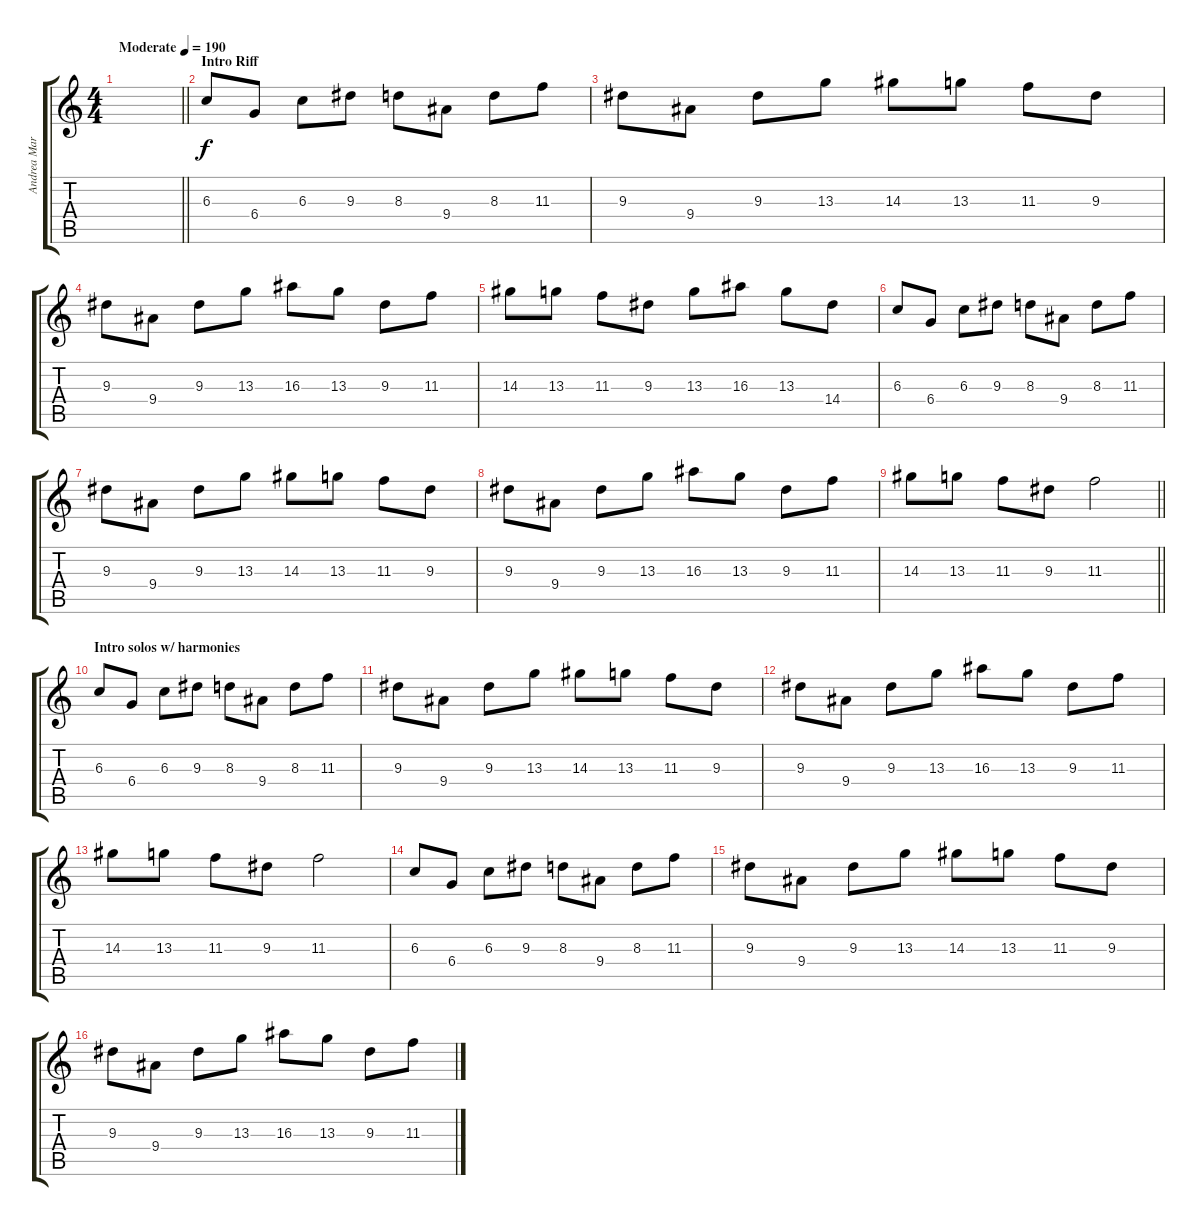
\track ("Andrea Martongelli" "Andrea Mar") {instrument distortionguitar}
\staff {score tabs}
\tuning (Eb4 Bb3 Gb3 Db3 Ab2 Eb2) {hide}
\ts (4 4)
\tempo (190 "Moderate")
\clef g2
\barLineRight lightlight
\ks c
|
\section ("" "Intro Riff")
6.3.8 6.4.8 6.3.8 9.3.8 8.3.8 9.4.8 8.3.8 11.3.8 |
9.3.8 9.4.8 9.3.8 13.3.8 14.3.8 13.3.8 11.3.8 9.3.8 |
9.3.8 9.4.8 9.3.8 13.3.8 16.3.8 13.3.8 9.3.8 11.3.8 |
14.3.8 13.3.8 11.3.8 9.3.8 13.3.8 16.3.8 13.3.8 14.4.8 |
6.3.8 6.4.8 6.3.8 9.3.8 8.3.8 9.4.8 8.3.8 11.3.8 |
9.3.8 9.4.8 9.3.8 13.3.8 14.3.8 13.3.8 11.3.8 9.3.8 |
9.3.8 9.4.8 9.3.8 13.3.8 16.3.8 13.3.8 9.3.8 11.3.8 |
\barLineRight lightlight
14.3.8 13.3.8 11.3.8 9.3.8 11.3.2 |
\section ("" "Intro solos w/ harmonies")
6.3.8 6.4.8 6.3.8 9.3.8 8.3.8 9.4.8 8.3.8 11.3.8 |
9.3.8 9.4.8 9.3.8 13.3.8 14.3.8 13.3.8 11.3.8 9.3.8 |
9.3.8 9.4.8 9.3.8 13.3.8 16.3.8 13.3.8 9.3.8 11.3.8 |
14.3.8 13.3.8 11.3.8 9.3.8 11.3.2 |
6.3.8 6.4.8 6.3.8 9.3.8 8.3.8 9.4.8 8.3.8 11.3.8 |
9.3.8 9.4.8 9.3.8 13.3.8 14.3.8 13.3.8 11.3.8 9.3.8 |
9.3.8 9.4.8 9.3.8 13.3.8 16.3.8 13.3.8 9.3.8 11.3.8
